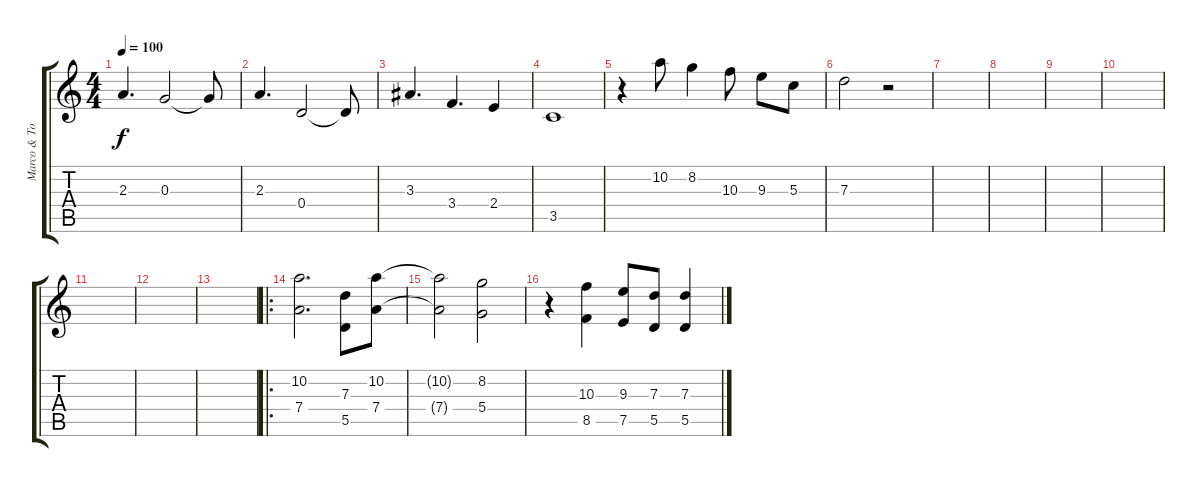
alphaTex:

\track ("Marco & Tommi (Voice)" "Marco & To") {instrument acousticguitarnylon}
\staff {score tabs}
\tuning (E4 B3 G3 D3 A2 E2) {hide}
\ts (4 4)
\tempo 100
\clef g2
\ks c
2.3.4{d dy f} 0.3.2 0.3{t}.8 |
2.3.4{d} 0.4.2 0.4{t}.8 |
3.3.4{d} 3.4.4{d} 2.4.4 |
3.5.1 |
r.4 10.2.8 8.2.4 10.3.8 9.3.8 5.3.8 |
7.3.2 r.2 |
|
|
|
|
|
|
|
\ro
(10.2 7.4).2{d instrument overdrivenguitar} (7.3 5.5).8 (10.2 7.4).8 |
(10.2{t} 7.4{t}).2 (8.2 5.4).2 |
r.4 (10.3 8.5).4 (9.3 7.5).8 (7.3 5.5).8 (7.3 5.5).4
